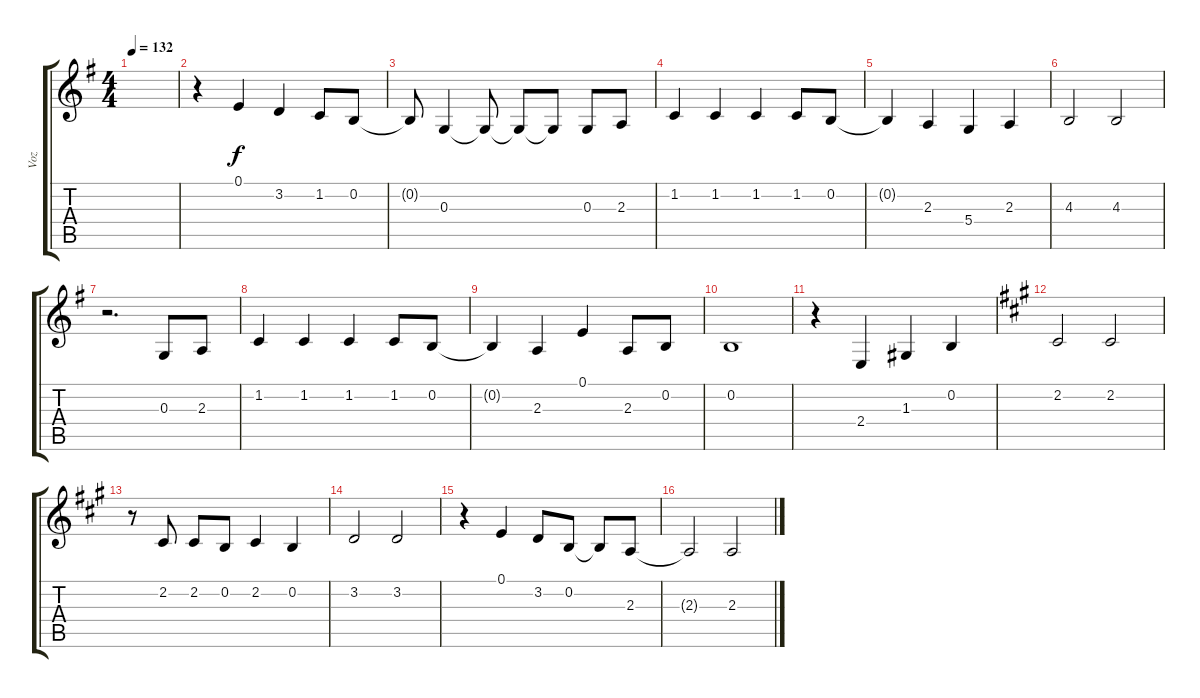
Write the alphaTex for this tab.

\track ("Voz" "Voz") {instrument choiraahs}
\staff {score tabs}
\tuning (E4 B3 G3 D3 A2 E2) {hide}
\ts (4 4)
\tempo 132
\clef g2
\ks eminor
|
r.4 0.1.4 3.2.4 1.2.8 0.2.8 |
0.2{t}.8 0.3.4 0.3{t}.8 0.3{t}.8 0.3{t}.8 0.3.8 2.3.8 |
1.2.4 1.2.4 1.2.4 1.2.8 0.2.8 |
0.2{t}.4 2.3.4 5.4.4 2.3.4 |
4.3.2 4.3.2 |
r.2{d} 0.3.8 2.3.8 |
1.2.4 1.2.4 1.2.4 1.2.8 0.2.8 |
0.2{t}.4 2.3.4 0.1.4 2.3.8 0.2.8 |
0.2.1 |
r.4 2.4.4 1.3.4 0.2.4 |
\ks f#minor
2.2.2 2.2.2 |
r.8 2.2.8 2.2.8 0.2.8 2.2.4 0.2.4 |
3.2.2 3.2.2 |
r.4 0.1.4 3.2.8 0.2.8 0.2{t}.8 2.3.8 |
2.3{t}.2 2.3.2
